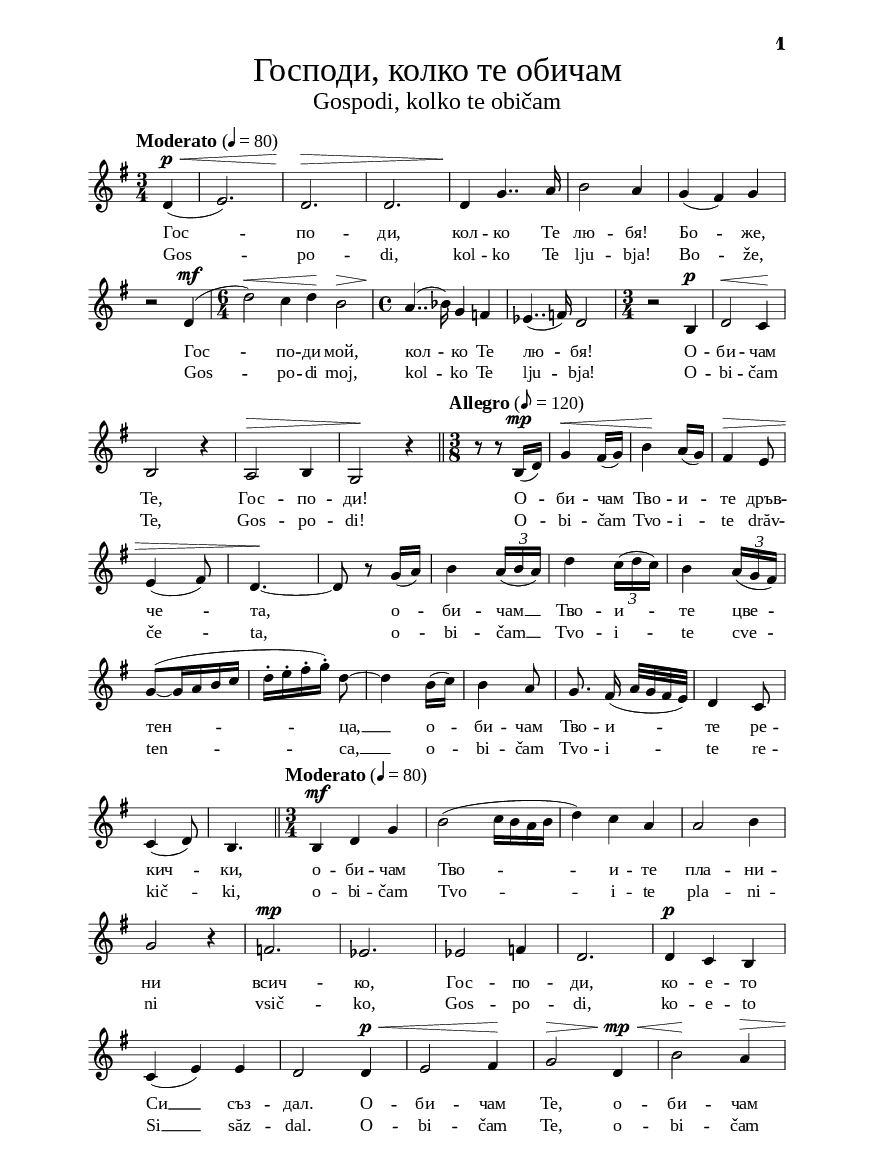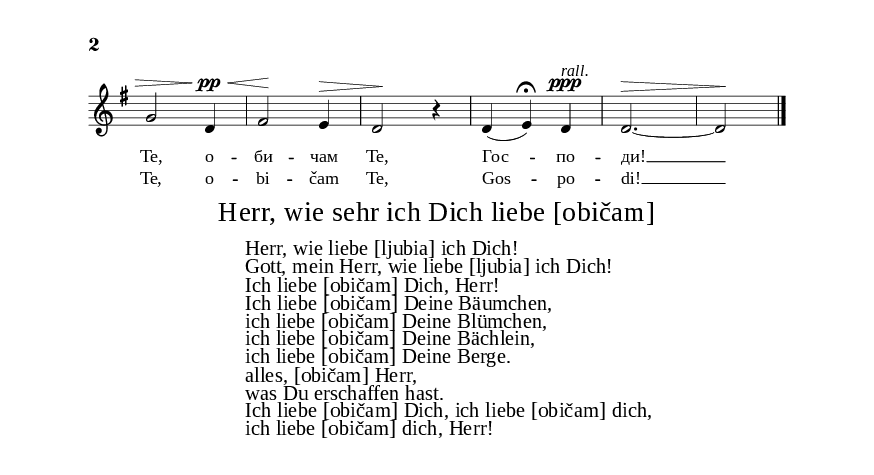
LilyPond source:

\version "2.24.2"

% include paper part and global functions
\include "include/globals.ily"

\bookpart {
  \label #'ref210
  \tocItem \markup "Господи, колко те обичам – Gospodi, kolko te običam "
  \include "include/bookpart-paper.ily"
  \score {
    \include "include/score-layout.ily"

    \new Voice \absolute {
      \clef treble
      \key g \major
      \time 3/4
      \tempoFunc "Moderato" 4 "80"
      \autoBeamOff
      \partial 4
      d'4^\p^\< ( | % 2
      e'2. ) | % 3
      d'2. ^\! ^\> | % 4
      d'2. | % 5
      d'4 ^\! g'4.. a'16 | % 6
      b'2 a'4 | % 7
      g'4 ( fis'4 ) g'4 | \break  % 8
      r2 d'4 ( ^\mf | % 9
      \time 6/4  | % 9
      d''2 ) ^\<  c''4  d''4 ^\!  b'2
      ^\> |
      \time 4/4  |
      a'4.. ( ^\!  bes'16 ) g'4 f'4 | % 11
      es'4.. ( f'16 ) d'2 | % 12
      \time 3/4  | % 12
      r2 b4 ^\p | % 13
      d'2 ^\< c'4 ^\! \break | % 14
      b2 r4 | % 15
      \once \override Hairpin.to-barline = ##f
      a2 ^\> b4 | % 16
      g2 ^\! r4 \bar "||"
      \time 3/8 \tempoFunc "Allegro" 8 "120" | % 17
      r8 r8 b16 ( [ ^\mp d'16 ) ] | % 18
      \once \override Hairpin.to-barline = ##f
      g'4 ^\< fis'16 ( [ g'16 ) ] | % 19
      b'4 ^\! a'16 ( [ g'16 ) ] |
      \once \override Hairpin.to-barline = ##f
      fis'4 ^\> e'8 \break | % 21
      e'4 ( fis'8 ) | % 22
      d'4. ~ ^\! | % 23
      d'8 r8 g'16 ( [ a'16 ) ] | % 24
      b'4 \once \omit TupletBracket
      \times 2/3  {
        a'16 ( [ b'16 a'16 ) ]
      }
      | % 25
      d''4 \once \omit TupletBracket
      \times 2/3  {
        c''16 ( [  d''16  c''16 ) ]
      }
      | % 26
      b'4 \once \omit TupletBracket
      \times 2/3  {
        a'16 ( [ g'16 fis'16 ) ]
      }
      \break | % 27
      g'8 ( ~ [ g'16 a'16 b'16 c''16
      ] | % 28
      d''16 -. [  e''16 -.  fis''16 -.
      g''16 -. ) ] d''8 ~  | % 29
      d''4  b'16 ( [  c''16 ) ] |
      b'4 a'8 | % 31
      g'8.  fis'16 ( a'32 [ g'32
      fis'32 e'32 ) ] | % 32
      d'4 c'8 \break | % 33
      c'4 ( d'8 ) | % 34
      b4. \bar "||"
      \time 3/4  | % 35
      \tempoFunc "Moderato" 4 "80"
      b4 ^\mf 
      d'4 g'4 | % 36
      b'2 (  c''16 [  b'16  a'16
      b'16 ] | % 37
      d''4 )  c''4 a'4 | % 38
      a'2  b'4 \break | % 39

      g'2 r4 |
      f'2. ^\mp | % 41
      es'2. | % 42
      es'2 f'4 | % 43
      d'2. | % 44
      d'4 ^\p c'4 b4 \break | % 45
      c'4 ( e'4 ) e'4 | % 46
      d'2 d'4 ^\p ^\< | % 47
      e'2 fis'4 ^\! | % 48
      \override Hairpin.to-barline = ##f
      g'2 ^\> d'4 ^\mp ^\!
      
      ^\<  | % 49
      b'2 ^\! a'4 ^\> \break |
      g'2 d'4 ^\! ^\pp  ^\< | % 51
      fis'2  ^\! e'4 ^\> | % 52
      d'2 ^\! r4 | % 53
      d'4 ( e'4 ) ^\fermata d'4
      ^\markup{
        \italic
        {rall.}
      }
      ^\ppp | % 54
      d'2. ~ ^\> | % 55
      d'2 ^\! \bar "|."
    }

    \addlyrics {
      Гос -- по --
      ди, кол -- ко Те лю -- бя! Бо -- же, Гос -- по
      -- ди мой, кол -- ко Те лю -- бя! О -- би -- чам
      Те, Гос -- по -- ди! О -- би -- чам Тво -- и --
      те дръв -- че -- та, о -- би -- чам __ Тво -- и --
      те цве -- тен -- ца, __ о -- би
      -- чам Тво -- и -- те ре -- кич -- ки, о -- би --
      чам Тво -- и -- те  пла -- ни -- ни всич -- ко,
      Гос -- по -- ди, ко -- е -- то Си __ съз -- дал. О
      -- би -- чам Те, о -- би -- чам Те, о -- би --
      чам Те, Гос -- по -- ди! __}
   
    \addlyrics {
      Gos -- po --
      di, kol -- ko Te lju -- bja! Bo -- že, Gos -- po
      -- di moj, kol -- ko Te lju -- bja! O -- bi -- čam
      Te, Gos -- po -- di! O -- bi -- čam Tvo -- i --
      te drăv -- če -- ta, o -- bi -- čam __ Tvo -- i --
      te cve -- ten -- ca, __ o -- bi
      -- čam Tvo -- i -- te re -- kič -- ki, o -- bi --
      čam Tvo -- i -- te  pla -- ni -- ni vsič -- ko,
      Gos -- po -- di, ko -- e -- to Si __ săz -- dal. O
      -- bi -- čam Te, o -- bi -- čam Te, o -- bi --
      čam Te, Gos -- po -- di! __}

        \header {
          title = \titleFunc "Господи, колко те обичам" "Gospodi, kolko te običam"
        }

        \midi{}

      } % score

      \markup \empty-one

      % include foreign translation(s) of the song
      \version "2.24.4"

\markup \fill-line { \fontsize #deTitleFontSize "Herr, wie sehr ich Dich liebe [običam]" }
\markup \null
\markup \null
\markup \abs-fontsize #10 {
  \hspace #20
  \override #`(baseline-skip . ,deCoupletBaselineSkip)

  \column {

    \line { " "Herr, wie liebe [ljubia] ich Dich!}

    \line { " "Gott, mein Herr, wie liebe [ljubia] ich Dich!}

    \line { " "Ich liebe [običam] Dich, Herr!}

    \line { " "Ich liebe [običam] Deine Bäumchen, }

    \line { " "ich liebe [običam] Deine Blümchen,}

    \line { " "ich liebe [običam] Deine Bächlein,}

    \line { " "ich liebe [običam] Deine Berge.}

    \line { " " alles, [običam] Herr,}

    \line { " "was Du erschaffen hast.}

    \line { " "Ich liebe [običam] Dich, ich liebe [običam] dich,}

    \line { " "ich liebe [običam] dich, Herr!}

  }
}

    } % bookpart

    % Più mosso
    %
